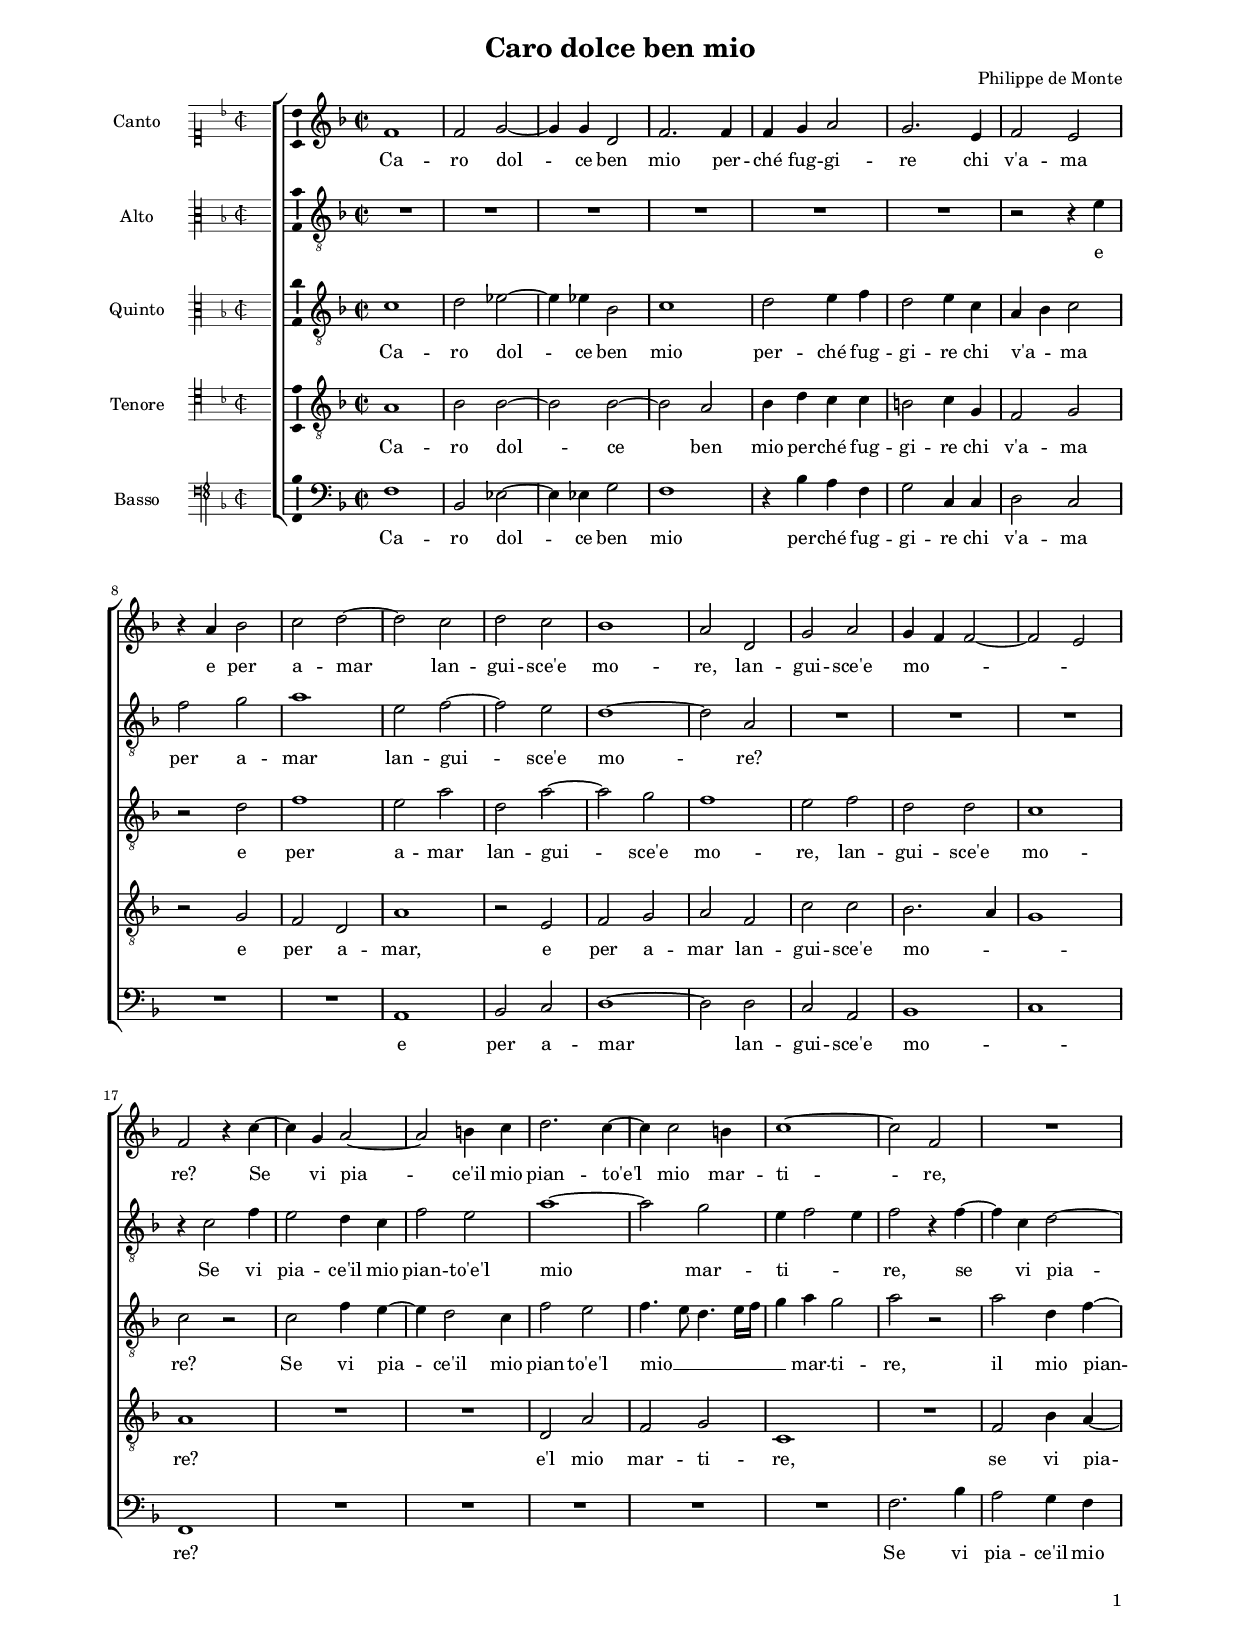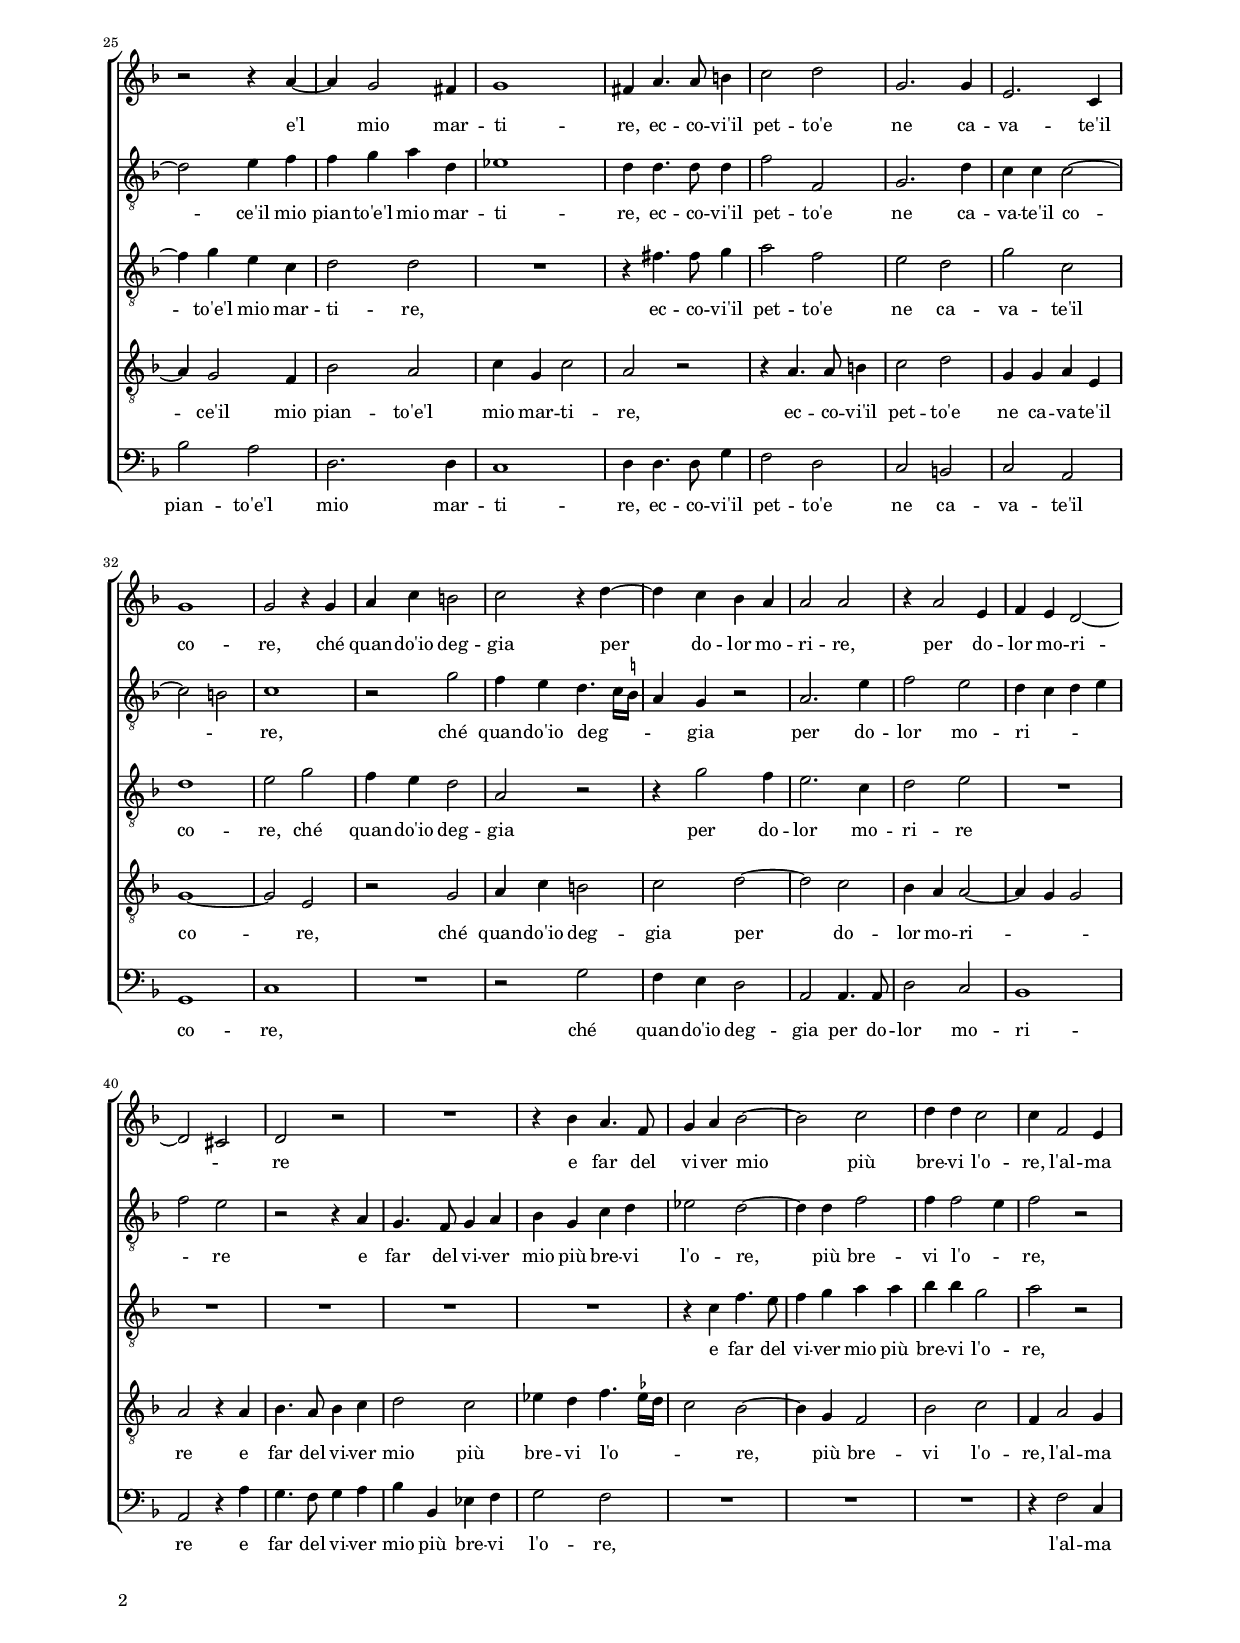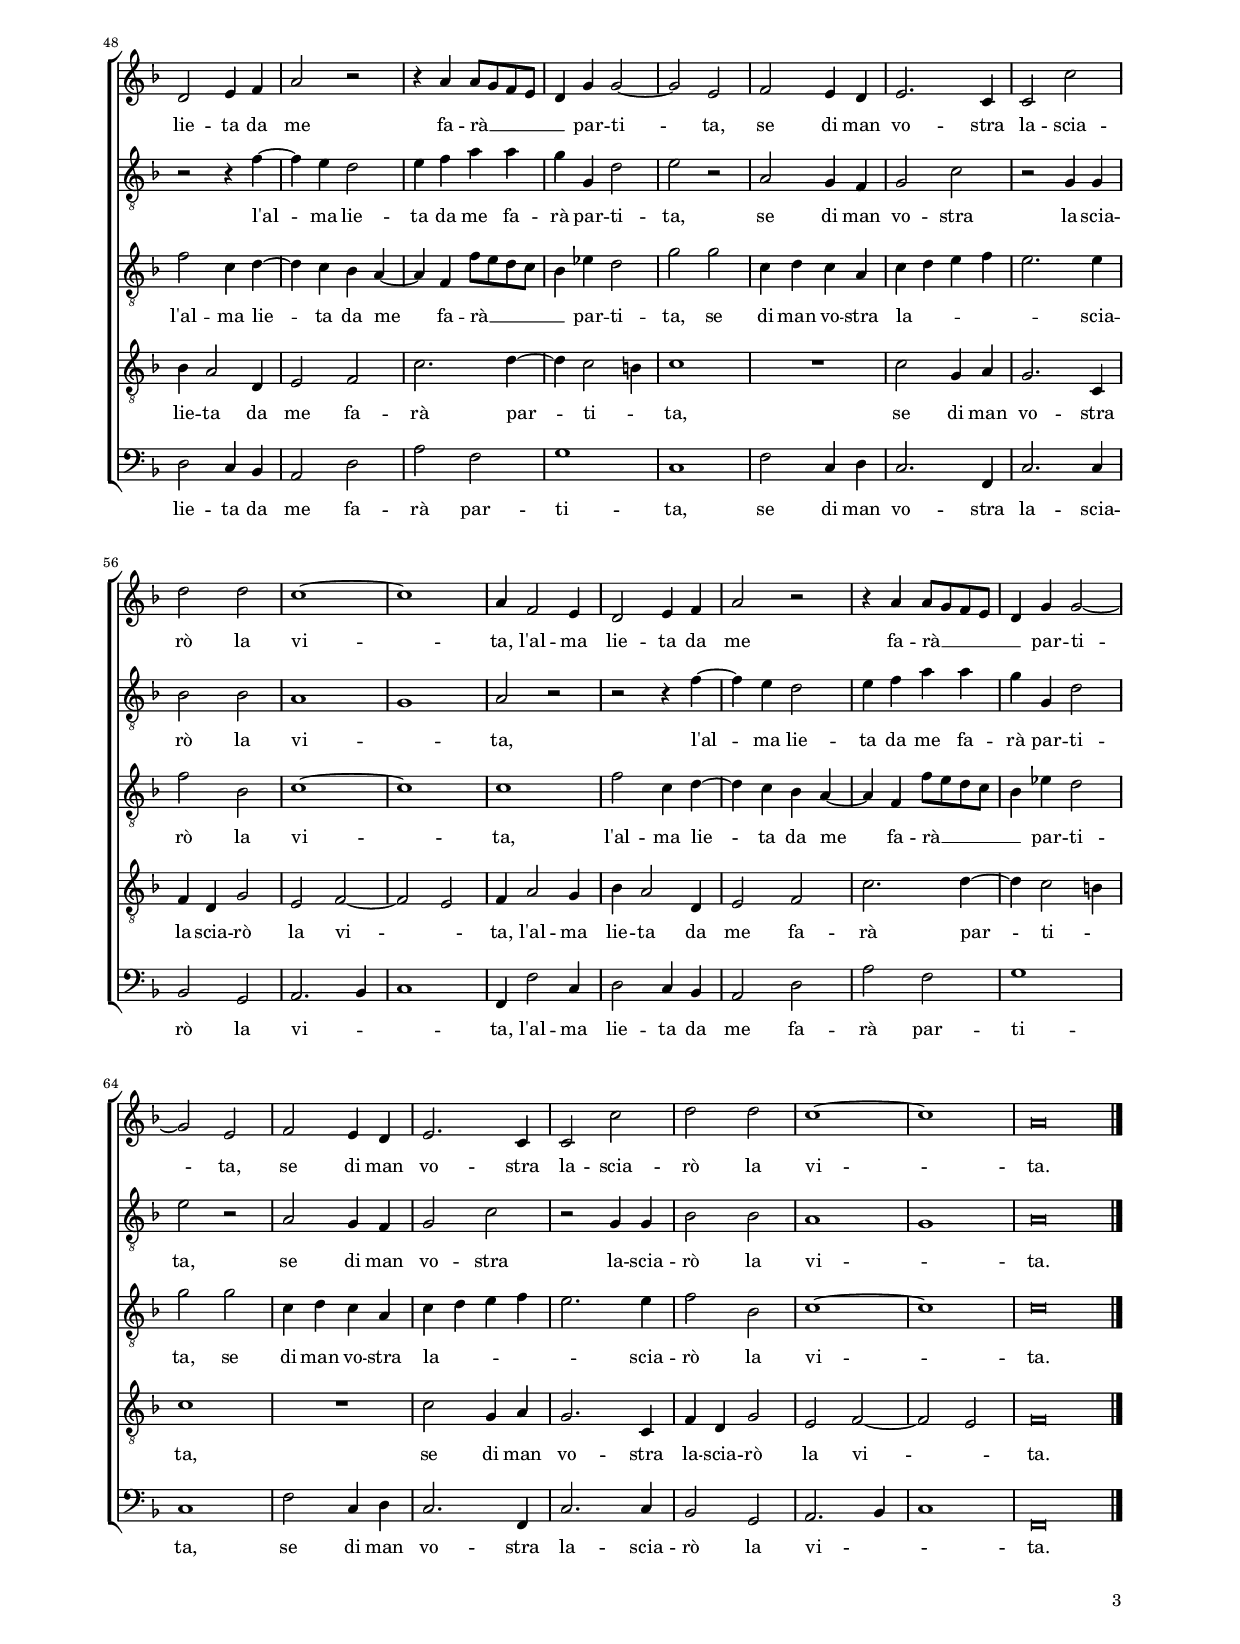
\header
{
	title="Caro dolce ben mio"
	composer="Philippe de Monte"
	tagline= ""
}

\version "2.24.4"
\language deutsch
#(set-global-staff-size 15)
% #(set-default-paper-size "letter")
#(ly:set-option 'point-and-click #f)


	
	ficta = { \once \set suggestAccidentals = ##t }
	
	forget = #(define-music-function (music) (ly:music?) #{
		\accidentalStyle forget
		$music
		\accidentalStyle default
		#})
	
	ki = \autoBeamOff
	be = \autoBeamOn


\paper
	{
	top-margin = 1.8 \cm
	bottom-margin = 1.2 \cm
	left-margin = 2 \cm
	right-margin = 2 \cm
	ragged-bottom = ##f
	ragged-last-bottom = ##f
	print-page-number = ##f
	score-system-spacing = #'((basic-distance . 16) (minimum-distance . 14) (padding . 5) (strechability . 150))
	system-system-spacing = #'((basic-distance . 16) (minimum-distance . 14) (padding . 5) (strechability . 150))
	oddFooterMarkup=\markup   \fill-line { "" \fromproperty #'page:page-number-string }
	evenFooterMarkup=\markup  \fill-line { \fromproperty #'page:page-number-string "" }
	last-bottom-spacing = #'((basic-distance . 12) (minimum-distance . 7) (padding . 4))
	systems-per-page = 3
%	page-count = 6
%	min-systems-per-page = 3
	}

%%%%%%%%%%%%%%%%%%%  INCIPIT  %%%%%%%%%%%%%%%%%%%%%


incipitcantus = \relative c' {
	\time 2/2
	\clef "petrucci-c1"
	\key f  \major
	}

incipitcantusVoice = <<
	\new MensuralVoice <<
		{ s1 \noBreak }
		\incipitcantus
	>>
	>>


incipitaltus = \relative c' {
	\time 2/2
	\clef "petrucci-c3"
	\key f  \major
	s4 \bar ""
	}

incipitaltusVoice = <<
	\new MensuralVoice <<
		{ s1 \noBreak }
		\incipitaltus
	>>
	>>


incipitquintus = \relative c' {
	\time 2/2
	\clef "petrucci-c3"
	\key f  \major
	}

incipitquintusVoice = <<
	\new MensuralVoice <<
		{ s1 \noBreak }
		\incipitquintus
	>>
	>>


incipittenor = \relative c' {
	\time 2/2
	\clef "petrucci-c4"
	\key f  \major
	}

incipittenorVoice = <<
	\new MensuralVoice <<
		{ s1 \noBreak }
		\incipittenor
	>>
	>>


incipitbassus= \relative c {
	\time 2/2
	\clef "petrucci-f4"
	\key f  \major
	}

incipitbassusVoice = <<
	\new MensuralVoice <<
		{ s1 \noBreak }
		\incipitbassus
	>>
	>>

%%%%%%%%%%%%%%%%%%%%%%%%%%%%%%%%%%%%%%%%%%%%%%%
	

global = {
	\key f  \major
	\time 2/2
	\set Score.tempoHideNote = ##t
	\tempo 4 = 110
	\skip 1*70
	\set Score.measureLength = #(ly:make-moment 2/1)
	\skip 1*2 \bar "|."
	}


cantus =  \relative c''
	{
	f,1
	f2 g~
	g4 g d2
	f2. f4
%5
	f4 g a2 |
	g2. e4
	f2 e
	r4 a b2
	c2 d~
%10
	d2 c |
	d2 c
	b1
	a2 d,
	g2 a
%15
	g4 f f2~ |
	f2 e
	f2 r4 c'~
	c4 g a2~
	a2 h4 c
%20
	d2. c4~ |
	c4 c2 h4
	c1~
	c2 f,
	R1
%25
	r2 r4 a~ |
	a4 g2 fis4
	g1
	fis4 a4. a8 h4
	c2 d
%30
	g,2. g4 |
	e2. c4
	g'1
	g2 r4 g
	a4 c h2
%35
	c2 r4 d~ |
	d4 c b a
	a2 a
	r4 a2 e4
	f4 e d2~
%40
	d2 cis |
	d2 r
	R1
	r4 b' a4. f8
	g4 a b2~
%45
	b2 c |
	d4 d c2
	c4 f,2 e4
	d2 e4 f
	a2 r
%50
	r4 a a8 g f e |
	d4 g g2~
	g2 e
	f2 e4 d
	e2. c4
%55
	c2 c' |
	d2 d
	c1~
	c1
	a4 f2 e4
%60
	d2 e4 f |
	a2 r
	r4 a a8 g f e
	d4 g g2~
	g2 e
%65
	f2 e4 d |
	e2. c4
	c2 c'
	d2 d
	c1~
%70
	c1 |
	a\breve |
	}


altus =  \relative c'
	{
	R1
	R1
	R1
	R1
%5
	R1 |
	R1
	r2 r4 e
	f2 g
	a1
%10
	e2 f~ |
	f2 e
	d1~
	d2 a
	R1
%15
	R1 |
	R1
	r4 c2 f4
	e2 d4 c
	f2 e
%20
	a1~ |
	a2 g
	e4 f2 e4
	f2 r4 f~
	f4 c d2~
%25
	d2 e4 f |
	f4 g a d,
	es1
	d4 d4. d8 d4
	f2 f,
%30
	g2. d'4 |
	c4 c c2~
	c2 h
	c1
	r2 g'
%35
	f4 e d4. c16 \ficta h |
	a4 g r2
	a2. e'4
	f2 e
	d4 c d e
%40
	f2 e |
	r2 r4 a,
	g4. f8 g4 a
	b4 g c d
	es2 d~
%45
	d4 d f2 |
	f4 f2 e4
	f2 r
	r2 r4 f~
	f4 e d2
%50
	e4 f a a |
	g4 g, d'2
	e2 r
	a,2 g4 f
	g2 c
%55
	r2 g4 g |
	b2 b
	a1
	g1
	a2 r
%60
	r2 r4 f'~ |
	f4 e d2
	e4 f a a
	g4 g, d'2
	e2 r
%65
	a,2 g4 f |
	g2 c
	r2 g4 g
	b2 b
	a1
%70
	g1 |
	a\breve |
	}


quintus  =  \relative c'
	{
	c1
	d2 es~
	es4 es b2
	c1
%5
	d2 e4 f |
	d2 e4 c
	a4 b c2
	r2 d
	f1
%10
	e2 a |
	d,2 a'~
	a2 g
	f1
	e2 f
%15
	d2 d |
	c1
	c2 r
	c2 f4 e~
	e4 d2 c4
%20
	f2 e |
	f4. e8 d4. e16 f
	g4 a g2
	a2 r
	a2 d,4 f~
%25
	f4 g e c |
	d2 d
	R1
	r4 fis4. fis8 g4
	a2 f
%30
	e2 d |
	g2 c,
	d1
	e2 g
	f4 e d2
%35
	a2 r |
	r4 g'2 f4
	e2. c4
	d2 e
	R1
%40
	R1 |
	R1
	R1
	R1
	r4 c f4. e8
%45
	f4 g a a |
	b4 b g2
	a2 r
	f2 c4 d~
	d4 c b a~
%50
	a4 f f'8 e d c |
	b4 es d2
	g2 g
	c,4 d c a
	c4 d e f
%55
	e2. e4 |
	f2 b,
	c1~
	c1
	c1
%60
	f2 c4 d~ |
	d4 c b a~
	a4 f f'8 e d c
	b4 es d2
	g2 g
%65
	c,4 d c a |
	c4 d e f
	e2. e4
	f2 b,
	c1~
%70
	c1 |
	c\breve |
	}


tenor =  \relative c'
	{
	a1
	b2 b~
	b2 b~
	b2 a
%5
	b4 d c c |
	h2 c4 g
	f2 g
	r2 g
	f2 d
%10
	a'1 |
	r2 e
	f2 g
	a2 f
	c'2 c
%15
	b2. a4 |
	g1
	a1
	R1
	R1
%20
	d,2 a' |
	f2 g
	c,1
	R1
	f2 b4 a~
%25
	a4 g2 f4 |
	b2 a
	c4 g c2
	a2 r
	r4 a4. a8 h4
%30
	c2 d |
	g,4 g a e
	g1~
	g2 e
	r2 g
%35
	a4 c h2 |
	c2 d~
	d2 c
	b4 a a2~
	a4 g g2
%40
	a2 r4 a |
	b4. a8 b4 c
	d2 c
	es4 d f4. \ficta es!16 d
	c2 b~
%45
	b4 g f2 |
	b2 c
	f,4 a2 g4
	b4 a2 d,4
	e2 f
%50
	c'2. d4~ |
	d4 c2 h4
	c1
	R1
	c2 g4 a
%55
	g2. c,4 |
	f4 d g2
	e2 f~
	f2 e
	f4 a2 g4
%60
	b4 a2 d,4 |
	e2 f
	c'2. d4~
	d4 c2 h4
	c1
%65
	R1 |
	c2 g4 a
	g2. c,4
	f4 d g2
	e2 f~
%70
	f2 e |
	f\breve |
	}


bassus  =  \relative c
	{
	f1
	b,2 es~
	es4 es g2
	f1
%5
	r4 b a f |
	g2 c,4 c
	d2 c
	R1
	R1
%10
	a1 |
	b2 c
	d1~
	d2 d
	c2 a
%15
	b1 |
	c1
	f,1
	R1
	R1
%20
	R1 |
	R1
	R1
	f'2. b4
	a2 g4 f
%25
	b2 a |
	d,2. d4
	c1
	d4 d4. d8 g4
	f2 d
%30
	c2 h |
	c2 a
	g1
	c1
	R1
%35
	r2 g' |
	f4 e d2
	a2 a4. a8
	d2 c
	b1
%40
	a2 r4 a' |
	g4. f8 g4 a
	b4 b, es f
	g2 f
	R1
%45
	R1 |
	R1
	r4 f2 c4
	d2 c4 b
	a2 d
%50
	a'2 f |
	g1
	c,1
	f2 c4 d
	c2. f,4
%55
	c'2. c4 |
	b2 g
	a2. b4
	c1
	f,4 f'2 c4
%60
	d2 c4 b |
	a2 d
	a'2 f
	g1
	c,1
%65
	f2 c4 d |
	c2. f,4
	c'2. c4
	b2 g
	a2. b4
%70
	c1 |
	f,\breve |
	}


lyricscantus = \lyricmode {
	Ca -- ro dol -- ce ben mio per -- ché fug -- gi -- re
	chi v'a -- ma e per a -- mar lan -- gui -- sce'e mo -- re,
	lan -- gui -- sce'e mo -- _ _ _ re?
	Se vi pia -- ce'il mio pian -- to'e'l mio mar -- ti -- re,
	e'l mio mar -- ti -- re,
	ec -- co -- vi'il pet -- to'e ne ca -- va -- te'il co -- re,
	ché quan -- do'io deg -- gia per do -- lor mo -- ri -- re,
	per do -- lor mo -- ri -- _ re
	e far del vi -- ver mio più bre -- vi l'o -- re,
	l'al -- ma lie -- ta da me fa -- rà __ _ _ _ _ par -- ti -- ta,
	se di man vo -- stra la -- scia -- rò la vi -- ta,
	l'al -- ma lie -- ta da me fa -- rà __ _ _ _ _ par -- ti -- ta,
	se di man vo -- stra la -- scia -- rò la vi -- ta.
	}


lyricsaltus = \lyricmode {
	e per a -- mar lan -- gui -- sce'e mo -- re?
	Se vi pia -- ce'il mio pian -- to'e'l mio mar -- ti -- _ _ re,
	se vi pia -- ce'il mio pian -- to'e'l mio mar -- ti -- re,
	ec -- co -- vi'il pet -- to'e ne ca -- va -- te'il co -- _ re,
	ché quan -- do'io deg -- _ _ _ gia per do -- lor mo -- ri -- _ _ _ _ re
	e far del vi -- ver mio più bre -- vi l'o -- re,
	più bre -- vi l'o -- _ re,	
	l'al -- ma lie -- ta da me fa -- rà par -- ti -- ta,
	se di man vo -- stra la -- scia -- rò la vi -- _ ta,
	l'al -- ma lie -- ta da me fa -- rà par -- ti -- ta,
	se di man vo -- stra la -- scia -- rò la vi -- _ ta.
	}


lyricsquintus = \lyricmode {
	Ca -- ro dol -- ce ben mio per -- ché fug -- gi -- re
	chi v'a -- _ ma e per a -- mar lan -- gui -- sce'e mo -- re,
	lan -- gui -- sce'e mo -- re?
	Se vi pia -- ce'il mio pian -- to'e'l mio __ _ _ _ _ _ mar -- ti -- re,
	il mio pian -- to'e'l mio mar -- ti -- re,
	ec -- co -- vi'il pet -- to'e ne ca -- va -- te'il co -- re,
	ché quan -- do'io deg -- gia per do -- lor mo -- ri -- re
	e far del vi -- ver mio più bre -- vi l'o -- re,
	l'al -- ma lie -- ta da me fa -- rà __ _ _ _ _ par -- ti -- ta,
	se di man vo -- stra la -- _ _ _ _ scia -- rò la vi -- ta,
	l'al -- ma lie -- ta da me fa -- rà __ _ _ _ _ par -- ti -- ta,
	se di man vo -- stra la -- _ _ _ _ scia -- rò la vi -- ta.
	}


lyricstenor = \lyricmode {
	Ca -- ro dol -- ce ben mio per -- ché fug -- gi -- re
	chi v'a -- ma e per a -- mar,
	e per a -- mar lan -- gui -- sce'e mo -- _ _ re?
	e'l mio mar -- ti -- re,
	se vi pia -- ce'il mio pian -- to'e'l mio mar -- ti -- re,
	ec -- co -- vi'il pet -- to'e ne ca -- va -- te'il co -- re,
	ché quan -- do'io deg -- gia per do -- lor mo -- ri -- _ _ re
	e far del vi -- ver mio più bre -- vi l'o -- _ _ _ re,
	più bre -- vi l'o -- re,
	l'al -- ma lie -- ta da me fa -- rà par -- ti -- _ ta,
	se di man vo -- stra la -- scia -- rò la vi -- _ ta,
	l'al -- ma lie -- ta da me fa -- rà par -- ti -- _ ta,
	se di man vo -- stra la -- scia -- rò la vi -- _ ta.
	}


lyricsbassus = \lyricmode {
	Ca -- ro dol -- ce ben mio per -- ché fug -- gi -- re
	chi v'a -- ma e per a -- mar lan -- gui -- sce'e mo -- _ re?
	Se vi pia -- ce'il mio pian -- to'e'l mio mar -- ti -- re,
	ec -- co -- vi'il pet -- to'e ne ca -- va -- te'il co -- re,
	ché quan -- do'io deg -- gia per do -- lor mo -- ri -- re
	e far del vi -- ver mio più bre -- vi l'o -- re,
	l'al -- ma lie -- ta da me fa -- rà par -- ti -- ta,
	se di man vo -- stra la -- scia -- rò la vi -- _ _ ta,
	l'al -- ma lie -- ta da me fa -- rà par -- ti -- ta,
	se di man vo -- stra la -- scia -- rò la vi -- _ _ ta.
	}


\score
{  
	\transpose c c {
	\new ChoirStaff \with { \override StaffGrouper.staff-staff-spacing.basic-distance = #12 }
	<<

	\new Staff << \global
	\new Voice="v1" {
		\set Staff.instrumentName=\markup { "Canto" \hspace #2 }
		\incipit \incipitcantusVoice
		\set Staff.midiInstrument = "reed organ"
		\clef violin
		\cantus }
	\new Lyrics \lyricsto "v1" {\lyricscantus }
	>>


	\new Staff << \global
	\new Voice="v2" {
		\set Staff.instrumentName=\markup { "Alto" \hspace #2 }
		\incipit \incipitaltusVoice
		\set Staff.midiInstrument = "reed organ"
		\clef "G_8" % violin
		\altus}
	\new Lyrics \lyricsto "v2" {\lyricsaltus }
	>>


	\new Staff << \global
	\new Voice="v5" {
		\set Staff.instrumentName=\markup { "Quinto" \hspace #2 }
		\incipit \incipitquintusVoice
		\set Staff.midiInstrument = "reed organ"
		\clef "G_8" % violin
		\quintus}
	\new Lyrics \lyricsto "v5" {\lyricsquintus }
	>>


	\new Staff << \global
	\new Voice="v3" {
		\set Staff.instrumentName=\markup { "Tenore" \hspace #2 }
		\incipit \incipittenorVoice
		\set Staff.midiInstrument = "reed organ"
		\clef "G_8"
		\tenor }
	\new Lyrics \lyricsto "v3" {\lyricstenor }
	>>


	\new Staff << \global
	\new Voice="v4" {
		\set Staff.instrumentName=\markup { "Basso" \hspace #2 }
		\incipit \incipitbassusVoice
		\set Staff.midiInstrument = "reed organ"
		\clef bass
		\bassus }
	\new Lyrics \lyricsto "v4" {\lyricsbassus}
	>>

	>>
	} % transpose

	\layout
	{
	indent = 2.8 \cm
	\context { \Lyrics \override VerticalAxisGroup.nonstaff-relatedstaff-spacing.padding = #1.4 }
%	\context { \Lyrics \override LyricText.font-size = #1 }
	\context { \Staff \override TimeSignature.break-visibility = #end-of-line-invisible }
	\context { \Staff \consists Ambitus_engraver }
	\context { \Score \override BarNumber.padding = #2 }
	\context { \Voice \override NoteHead.style = #'baroque }
	}

\midi
	{
	
	}

}


% EOF
